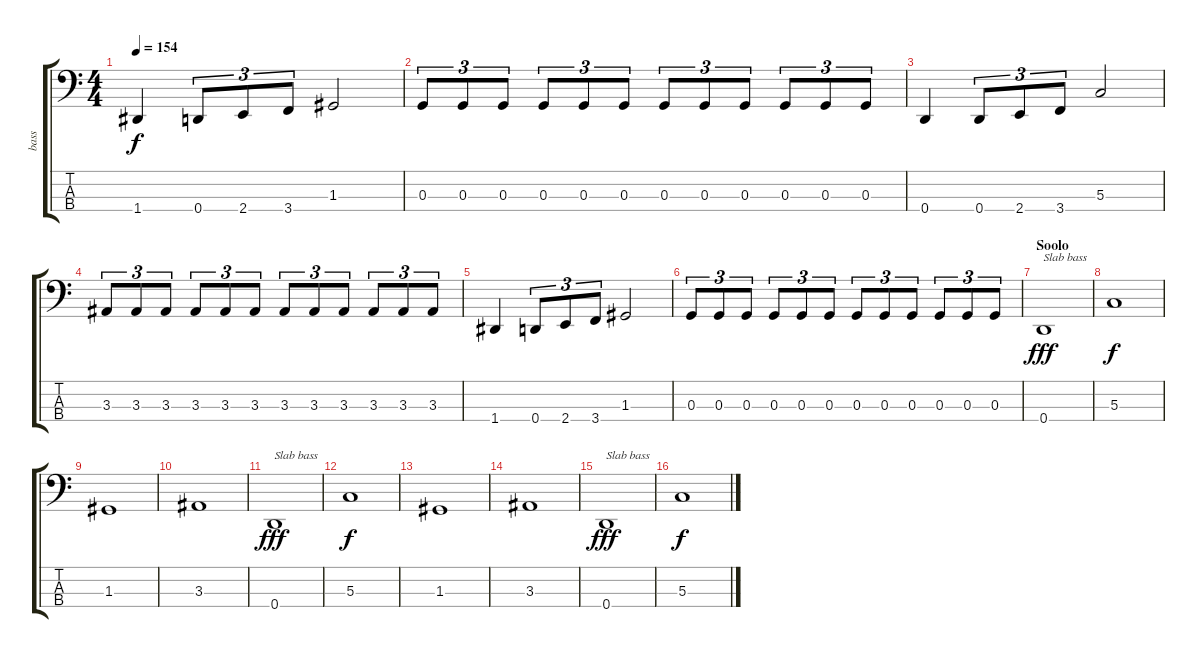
\track ("bass" "bass") {instrument electricbasspick}
\staff {score tabs}
\tuning (F2 C2 G1 D1) {hide}
\ts (4 4)
\tempo 154
\clef f4
\ks c
1.4.4{dy f} 0.4.8{tu (3 2)} 2.4.8{tu (3 2)} 3.4.8{tu (3 2)} 1.3.2 |
0.3.8{tu (3 2)} 0.3.8{tu (3 2)} 0.3.8{tu (3 2)} 0.3.8{tu (3 2)} 0.3.8{tu (3 2)} 0.3.8{tu (3 2)} 0.3.8{tu (3 2)} 0.3.8{tu (3 2)} 0.3.8{tu (3 2)} 0.3.8{tu (3 2)} 0.3.8{tu (3 2)} 0.3.8{tu (3 2)} |
0.4.4 0.4.8{tu (3 2)} 2.4.8{tu (3 2)} 3.4.8{tu (3 2)} 5.3.2 |
3.3.8{tu (3 2)} 3.3.8{tu (3 2)} 3.3.8{tu (3 2)} 3.3.8{tu (3 2)} 3.3.8{tu (3 2)} 3.3.8{tu (3 2)} 3.3.8{tu (3 2)} 3.3.8{tu (3 2)} 3.3.8{tu (3 2)} 3.3.8{tu (3 2)} 3.3.8{tu (3 2)} 3.3.8{tu (3 2)} |
1.4.4 0.4.8{tu (3 2)} 2.4.8{tu (3 2)} 3.4.8{tu (3 2)} 1.3.2 |
0.3.8{tu (3 2)} 0.3.8{tu (3 2)} 0.3.8{tu (3 2)} 0.3.8{tu (3 2)} 0.3.8{tu (3 2)} 0.3.8{tu (3 2)} 0.3.8{tu (3 2)} 0.3.8{tu (3 2)} 0.3.8{tu (3 2)} 0.3.8{tu (3 2)} 0.3.8{tu (3 2)} 0.3.8{tu (3 2)} |
\section ("" "Soolo")
0.4.1{txt "Slab bass" dy fff} |
5.3.1{dy f} |
1.3.1 |
3.3.1 |
0.4.1{txt "Slab bass" dy fff} |
5.3.1{dy f} |
1.3.1 |
3.3.1 |
0.4.1{txt "Slab bass" dy fff} |
5.3.1{dy f}
